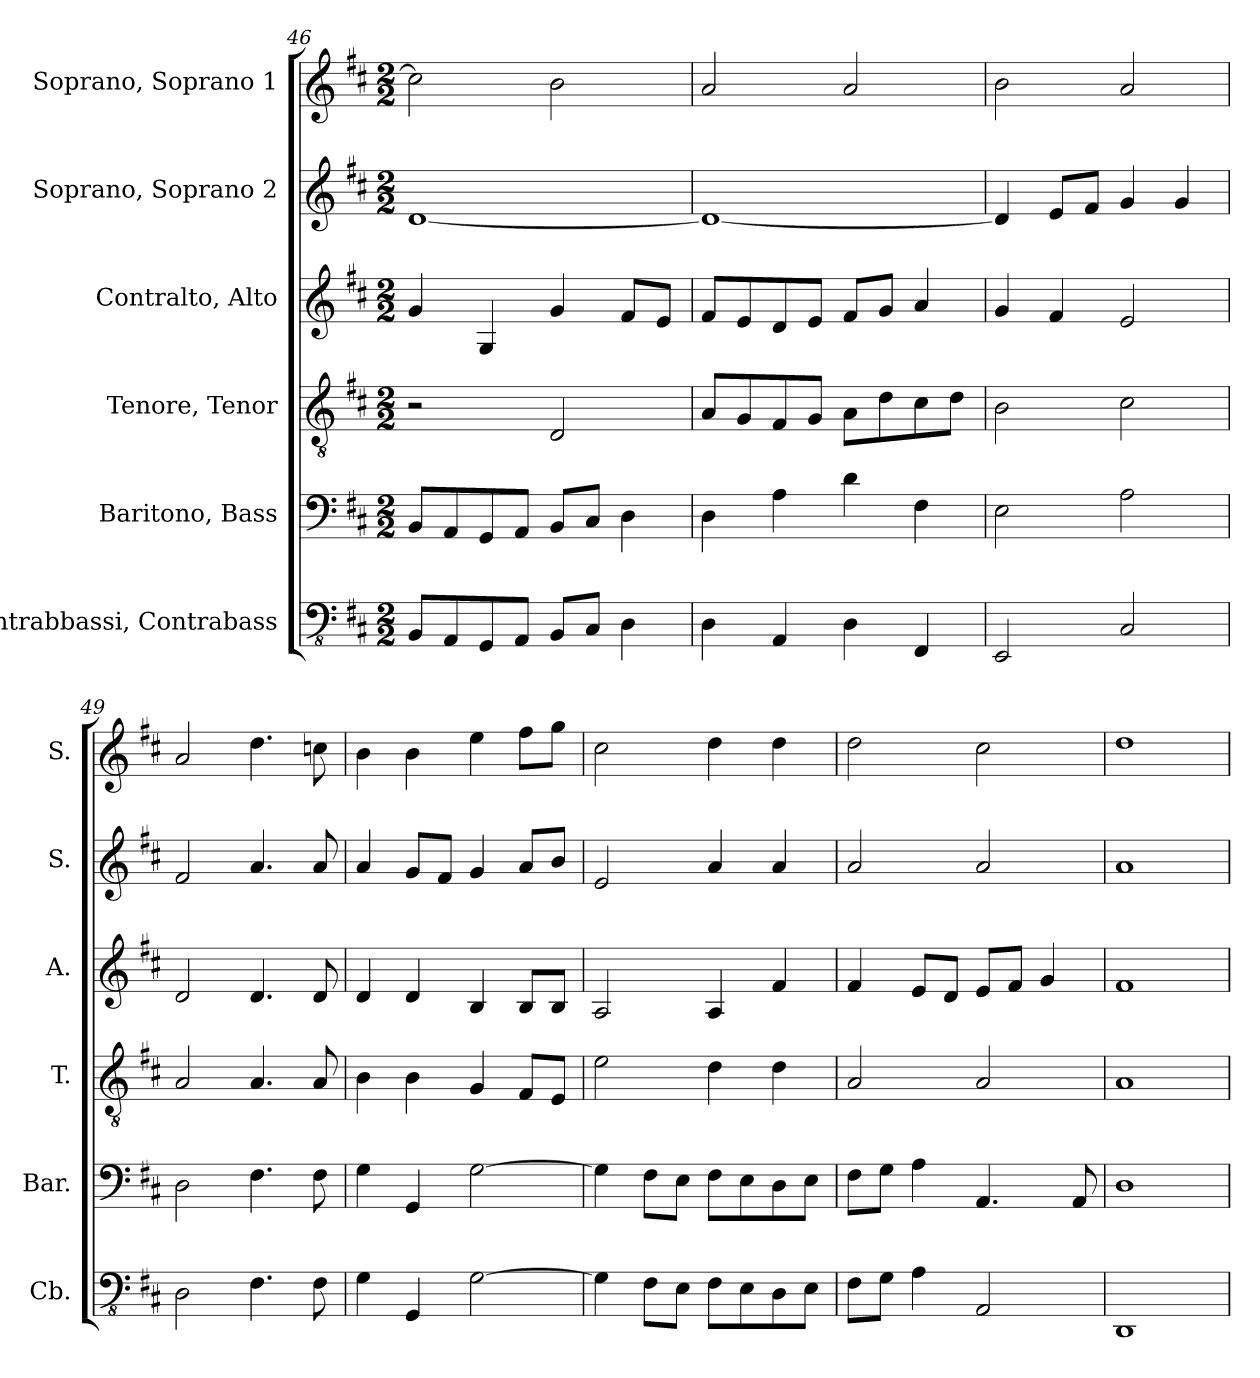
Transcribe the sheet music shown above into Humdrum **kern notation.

**kern	**kern	**kern	**kern	**kern	**kern
*part6	*part5	*part4	*part3	*part2	*part1
*staff6	*staff5	*staff4	*staff3	*staff2	*staff1
*I"Contrabbassi, Contrabass	*I"Baritono, Bass	*I"Tenore, Tenor	*I"Contralto, Alto	*I"Soprano, Soprano 2	*I"Soprano, Soprano 1
*I'Cb.	*I'Bar.	*I'T.	*I'A.	*I'S.	*I'S.
*clefFv4	*clefF4	*clefGv2	*clefG2	*clefG2	*clefG2
*k[f#c#]	*k[f#c#]	*k[f#c#]	*k[f#c#]	*k[f#c#]	*k[f#c#]
*M2/2	*M2/2	*M2/2	*M2/2	*M2/2	*M2/2
=46	=46	=46	=46	=46	=46
8BBB/L	8BB/L	2r	4g/	[1d	2cc\]
8AAA/	8AA/	.	.	.	.
8GGG/	8GG/	.	4G/	.	.
8AAA/J	8AA/J	.	.	.	.
8BBB/L	8BB/L	2D/	4g/	.	2b\
8CC#/J	8C#/J	.	.	.	.
4DD\	4D\	.	8f#/L	.	.
.	.	.	8e/J	.	.
!!LO:PB:g=z
=47	=47	=47	=47	=47	=47
4DD\	4D\	8A/L	8f#/L	1d_	2a/
.	.	8G/	8e/	.	.
4AAA/	4A\	8F#/	8d/	.	.
.	.	8G/J	8e/J	.	.
4DD\	4d\	8A\L	8f#/L	.	2a/
.	.	8d\	8g/J	.	.
4FFF#/	4F#\	8c#\	4a/	.	.
.	.	8d\J	.	.	.
=48	=48	=48	=48	=48	=48
2EEE/	2E\	2B\	4g/	4d/]	2b\
.	.	.	4f#/	8e/L	.
.	.	.	.	8f#/J	.
2CC#/	2A\	2c#\	2e/	4g/	2a/
.	.	.	.	4g/	.
=49	=49	=49	=49	=49	=49
2DD\	2D\	2A/	2d/	2f#/	2a/
4.FF#\	4.F#\	4.A/	4.d/	4.a/	4.dd\
8FF#\	8F#\	8A/	8d/	8a/	8ccn\
=50	=50	=50	=50	=50	=50
4GG\	4G\	4B\	4d/	4a/	4b\
4GGG/	4GG/	4B\	4d/	8g/L	4b\
.	.	.	.	8f#/J	.
[2GG\	[2G\	4G/	4B/	4g/	4ee\
.	.	8F#/L	8B/L	8a/L	8ff#\L
.	.	8E/J	8B/J	8b/J	8gg\J
=51	=51	=51	=51	=51	=51
4GG\]	4G\]	2e\	2A/	2e/	2cc#\
8FF#\L	8F#\L	.	.	.	.
8EE\J	8E\J	.	.	.	.
8FF#\L	8F#\L	4d\	4A/	4a/	4dd\
8EE\	8E\	.	.	.	.
8DD\	8D\	4d\	4f#/	4a/	4dd\
8EE\J	8E\J	.	.	.	.
!!LO:LB:g=z
=52	=52	=52	=52	=52	=52
8FF#\L	8F#\L	2A/	4f#/	2a/	2dd\
8GG\J	8G\J	.	.	.	.
4AA\	4A\	.	8e/L	.	.
.	.	.	8d/J	.	.
2AAA/	4.AA/	2A/	8e/L	2a/	2cc#\
.	.	.	8f#/J	.	.
.	.	.	4g/	.	.
.	8AA/	.	.	.	.
=53	=53	=53	=53	=53	=53
1DDD	1D	1A	1f#	1a	1dd
=	=	=	=	=	=
*-	*-	*-	*-	*-	*-
